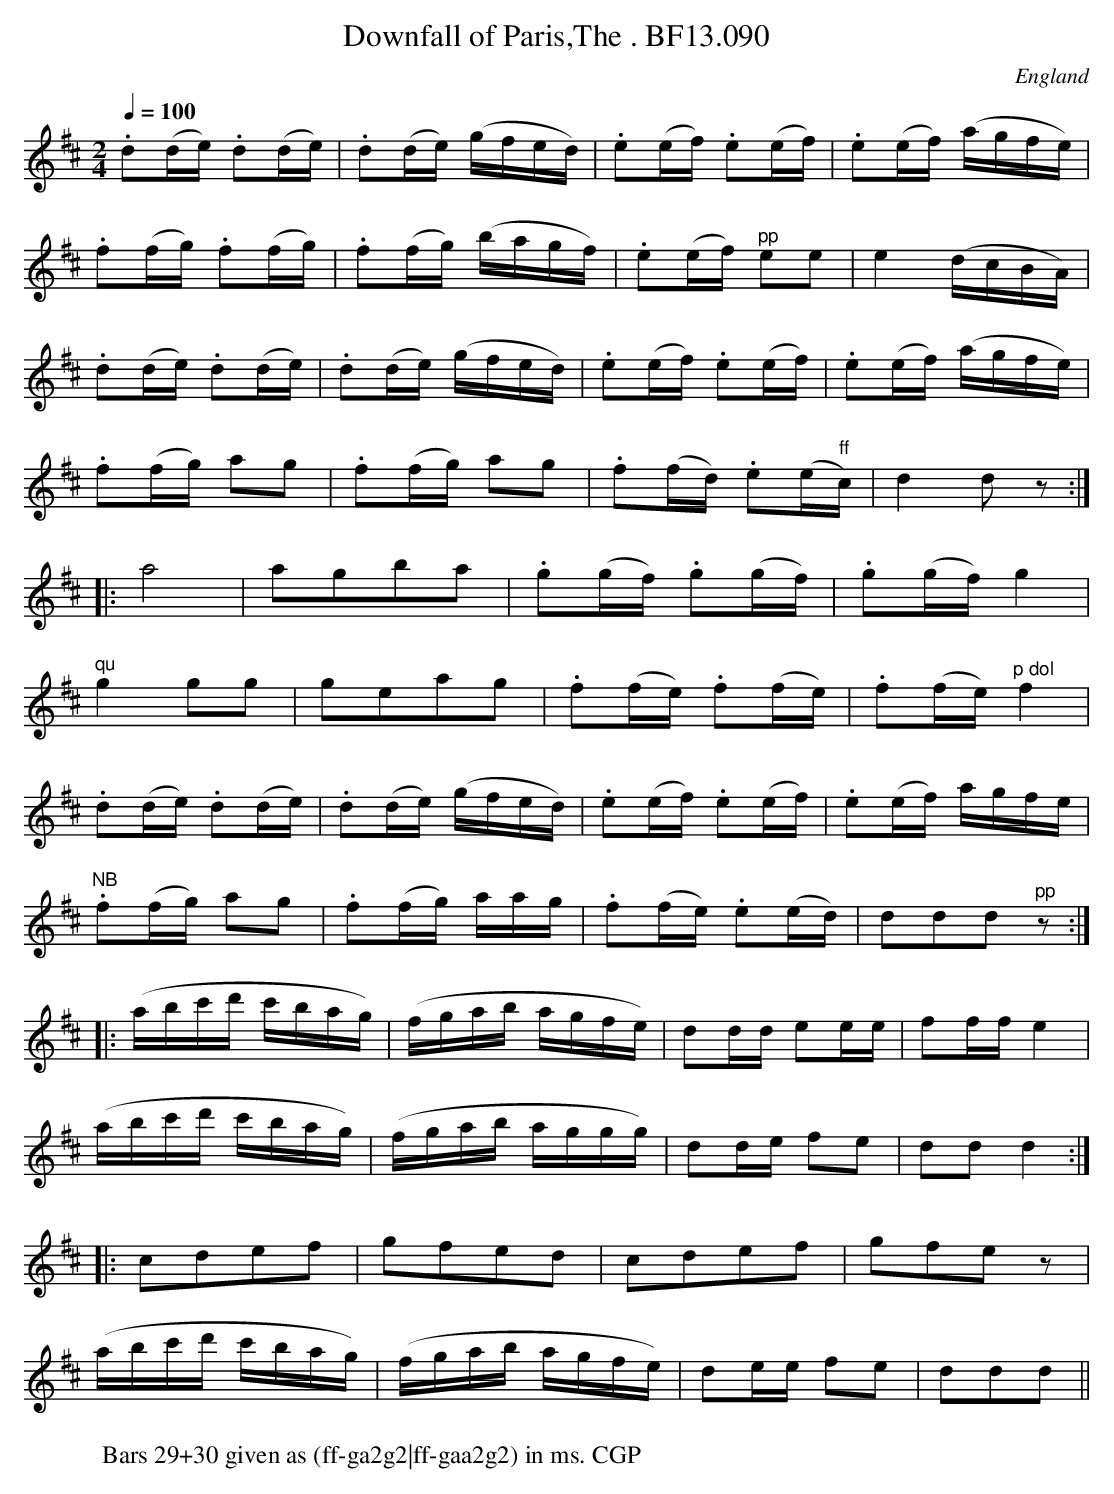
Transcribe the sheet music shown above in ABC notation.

X:1
T:Downfall of Paris,The . BF13.090
M:2/4
L:1/16
Q:1/4=100
O:England
K:D major
.d2(de) .d2(de)|.d2(de) (gfed)|.e2(ef) .e2(ef)|.e2(ef) (agfe)|!
.f2(fg) .f2(fg)|.f2(fg) (bagf)|.e2(ef)"^pp" e2e2|e4(dcBA)|!
.d2(de) .d2(de)|.d2(de) (gfed)|.e2(ef) .e2(ef)|.e2(ef) (agfe)|!
.f2(fg) a2g2|.f2(fg) a2g2|.f2(fd) .e2(e"^ff"c)|d4d2z2:|!
|:a8|a2g2b2a2|.g2(gf) .g2(gf)|.g2(gf)g4|!
"^qu"g4 g2g2|g2e2a2g2|.f2(fe) .f2(fe)|.f2(fe)"^p dol"f4|!
.d2(de) .d2(de)|.d2(de) (gfed)|.e2(ef) .e2(ef)|.e2(ef) agfe|!
"^NB".f2(fg) a2g2|.f2(fg) aag|.f2(fe) .e2(ed)|d2d2d2"^pp"z2:|!
|:(abc'd' c'bag)|(fgab agfe)|d2dd e2ee|f2ff e4|!
(abc'd' c'bag)|(fgab aggg)|d2de f2e2|d2d2d4:|!
|:c2d2e2f2|g2f2e2d2|c2d2e2f2|g2f2e2z2|!
(abc'd' c'bag)|(fgab agfe)|d2ee f2e2|d2d2d2||
W:Bars 29+30 given as (ff-ga2g2|ff-gaa2g2) in ms. CGP
